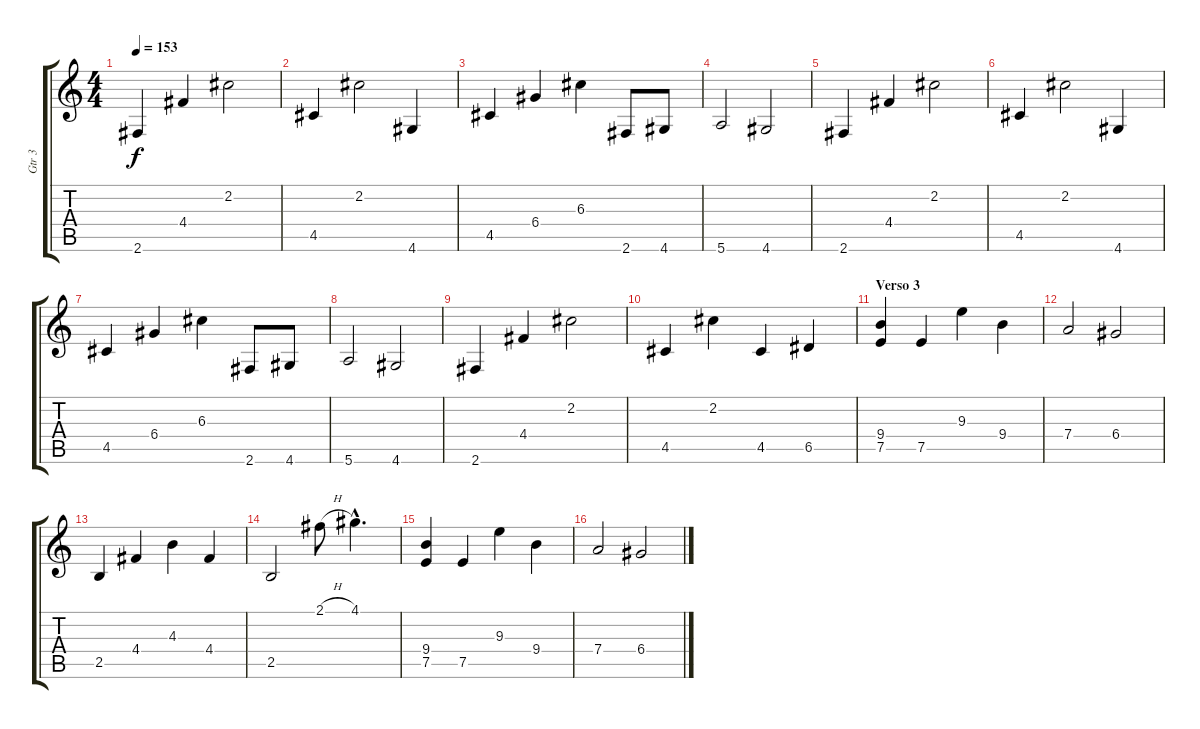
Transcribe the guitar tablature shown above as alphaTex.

\track ("Gtr 3" "Gtr 3") {instrument electricguitarclean}
\staff {score tabs}
\tuning (E4 B3 G3 D3 A2 E2) {hide}
\ts (4 4)
\tempo 153
\clef g2
\ks c
2.6.4{dy f} 4.4.4 2.2.2 |
4.5.4 2.2.2 4.6.4 |
4.5.4 6.4.4 6.3.4 2.6.8 4.6.8 |
5.6.2 4.6.2 |
2.6.4 4.4.4 2.2.2 |
4.5.4 2.2.2 4.6.4 |
4.5.4 6.4.4 6.3.4 2.6.8 4.6.8 |
5.6.2 4.6.2 |
2.6.4 4.4.4 2.2.2 |
4.5.4 2.2.4 4.5.4 6.5.4 |
\section ("" "Verso 3")
(9.4 7.5).4 7.5.4 9.3.4 9.4.4 |
7.4.2 6.4.2 |
2.5.4 4.4.4 4.3.4 4.4.4 |
2.5.2 2.1{h}.8 4.1{hac}.4{d} |
(9.4 7.5).4 7.5.4 9.3.4 9.4.4 |
7.4.2 6.4.2
